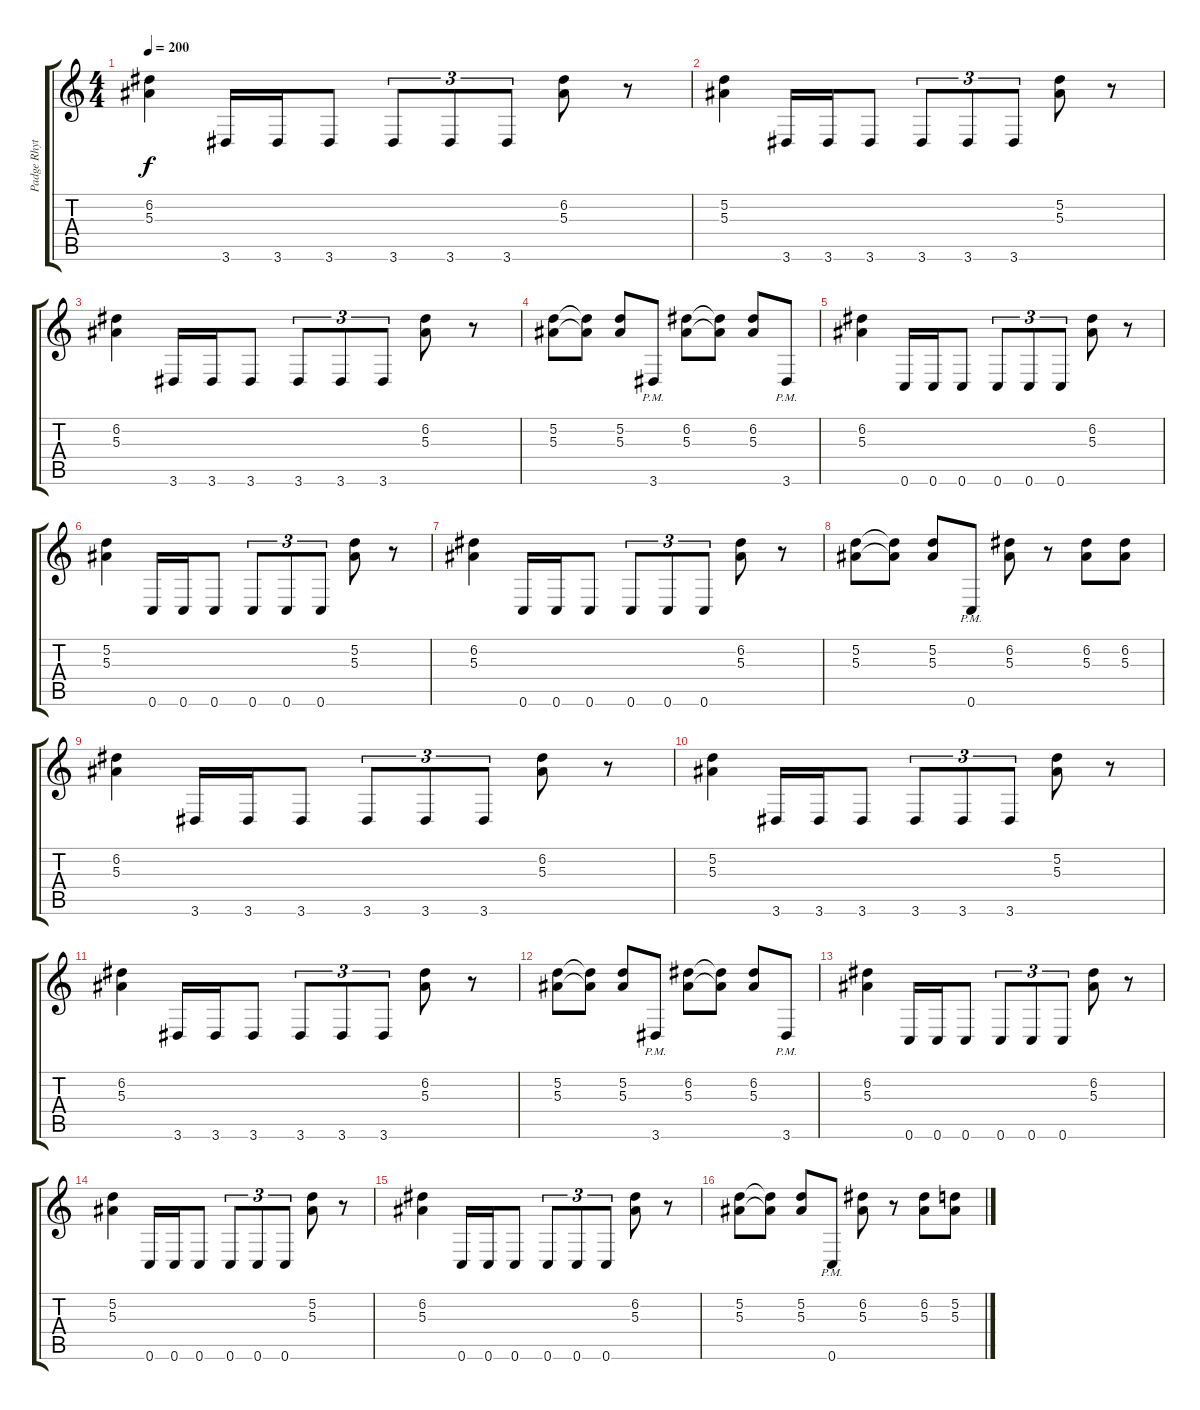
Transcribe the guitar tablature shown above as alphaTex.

\track ("Padge Rhythm" "Padge Rhyt") {instrument distortionguitar}
\staff {score tabs}
\tuning (D4 A3 F3 C3 G2 C2) {hide}
\ts (4 4)
\tempo 200
\clef g2
\ks c
(6.2 5.3).4{dy f} 3.6.16 3.6.16 3.6.8 3.6.8{tu (3 2)} 3.6.8{tu (3 2)} 3.6.8{tu (3 2)} (6.2 5.3).8 r.8 |
(5.2 5.3).4 3.6.16 3.6.16 3.6.8 3.6.8{tu (3 2)} 3.6.8{tu (3 2)} 3.6.8{tu (3 2)} (5.2 5.3).8 r.8 |
(6.2 5.3).4 3.6.16 3.6.16 3.6.8 3.6.8{tu (3 2)} 3.6.8{tu (3 2)} 3.6.8{tu (3 2)} (6.2 5.3).8 r.8 |
(5.2 5.3).8 (5.2{t} 5.3{t}).8 (5.2 5.3).8 3.6{pm}.8 (6.2 5.3).8 (6.2{t} 5.3{t}).8 (6.2 5.3).8 3.6{pm}.8 |
(6.2 5.3).4 0.6.16 0.6.16 0.6.8 0.6.8{tu (3 2)} 0.6.8{tu (3 2)} 0.6.8{tu (3 2)} (6.2 5.3).8 r.8 |
(5.2 5.3).4 0.6.16 0.6.16 0.6.8 0.6.8{tu (3 2)} 0.6.8{tu (3 2)} 0.6.8{tu (3 2)} (5.2 5.3).8 r.8 |
(6.2 5.3).4 0.6.16 0.6.16 0.6.8 0.6.8{tu (3 2)} 0.6.8{tu (3 2)} 0.6.8{tu (3 2)} (6.2 5.3).8 r.8 |
(5.2 5.3).8 (5.2{t} 5.3{t}).8 (5.2 5.3).8 0.6{pm}.8 (6.2 5.3).8 r.8 (6.2 5.3).8 (6.2 5.3).8 |
(6.2 5.3).4 3.6.16 3.6.16 3.6.8 3.6.8{tu (3 2)} 3.6.8{tu (3 2)} 3.6.8{tu (3 2)} (6.2 5.3).8 r.8 |
(5.2 5.3).4 3.6.16 3.6.16 3.6.8 3.6.8{tu (3 2)} 3.6.8{tu (3 2)} 3.6.8{tu (3 2)} (5.2 5.3).8 r.8 |
(6.2 5.3).4 3.6.16 3.6.16 3.6.8 3.6.8{tu (3 2)} 3.6.8{tu (3 2)} 3.6.8{tu (3 2)} (6.2 5.3).8 r.8 |
(5.2 5.3).8 (5.2{t} 5.3{t}).8 (5.2 5.3).8 3.6{pm}.8 (6.2 5.3).8 (6.2{t} 5.3{t}).8 (6.2 5.3).8 3.6{pm}.8 |
(6.2 5.3).4 0.6.16 0.6.16 0.6.8 0.6.8{tu (3 2)} 0.6.8{tu (3 2)} 0.6.8{tu (3 2)} (6.2 5.3).8 r.8 |
(5.2 5.3).4 0.6.16 0.6.16 0.6.8 0.6.8{tu (3 2)} 0.6.8{tu (3 2)} 0.6.8{tu (3 2)} (5.2 5.3).8 r.8 |
(6.2 5.3).4 0.6.16 0.6.16 0.6.8 0.6.8{tu (3 2)} 0.6.8{tu (3 2)} 0.6.8{tu (3 2)} (6.2 5.3).8 r.8 |
(5.2 5.3).8 (5.2{t} 5.3{t}).8 (5.2 5.3).8 0.6{pm}.8 (6.2 5.3).8 r.8 (6.2 5.3).8 (5.2 5.3).8
